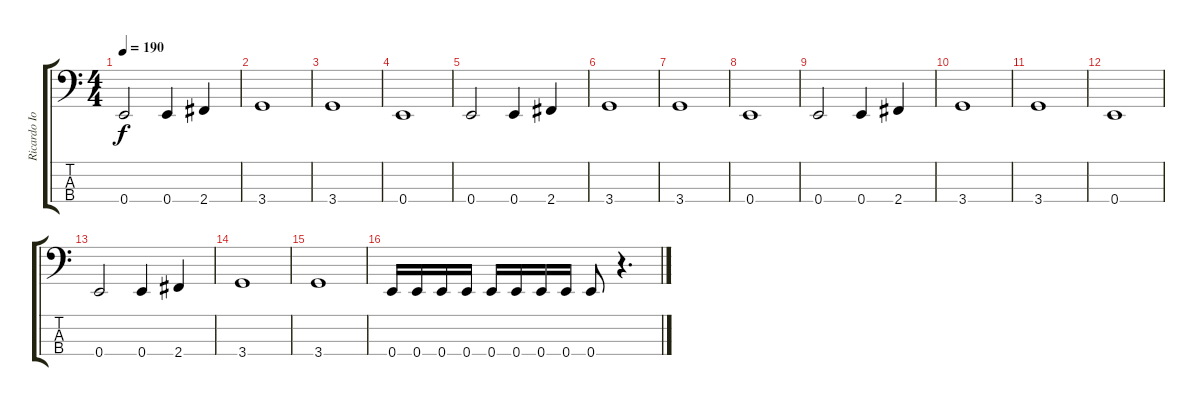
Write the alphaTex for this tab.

\track ("Ricardo Iorio (bajo)" "Ricardo Io") {instrument electricbassfinger}
\staff {score tabs}
\tuning (G2 D2 A1 E1) {hide}
\ts (4 4)
\tempo 190
\clef f4
\ks c
0.4.2{dy f} 0.4.4 2.4.4 |
3.4.1 |
3.4.1 |
0.4.1 |
0.4.2 0.4.4 2.4.4 |
3.4.1 |
3.4.1 |
0.4.1 |
0.4.2 0.4.4 2.4.4 |
3.4.1 |
3.4.1 |
0.4.1 |
0.4.2 0.4.4 2.4.4 |
3.4.1 |
3.4.1 |
\section ("" "")
0.4.16 0.4.16 0.4.16 0.4.16 0.4.16 0.4.16 0.4.16 0.4.16 0.4.8 r.4{d}
